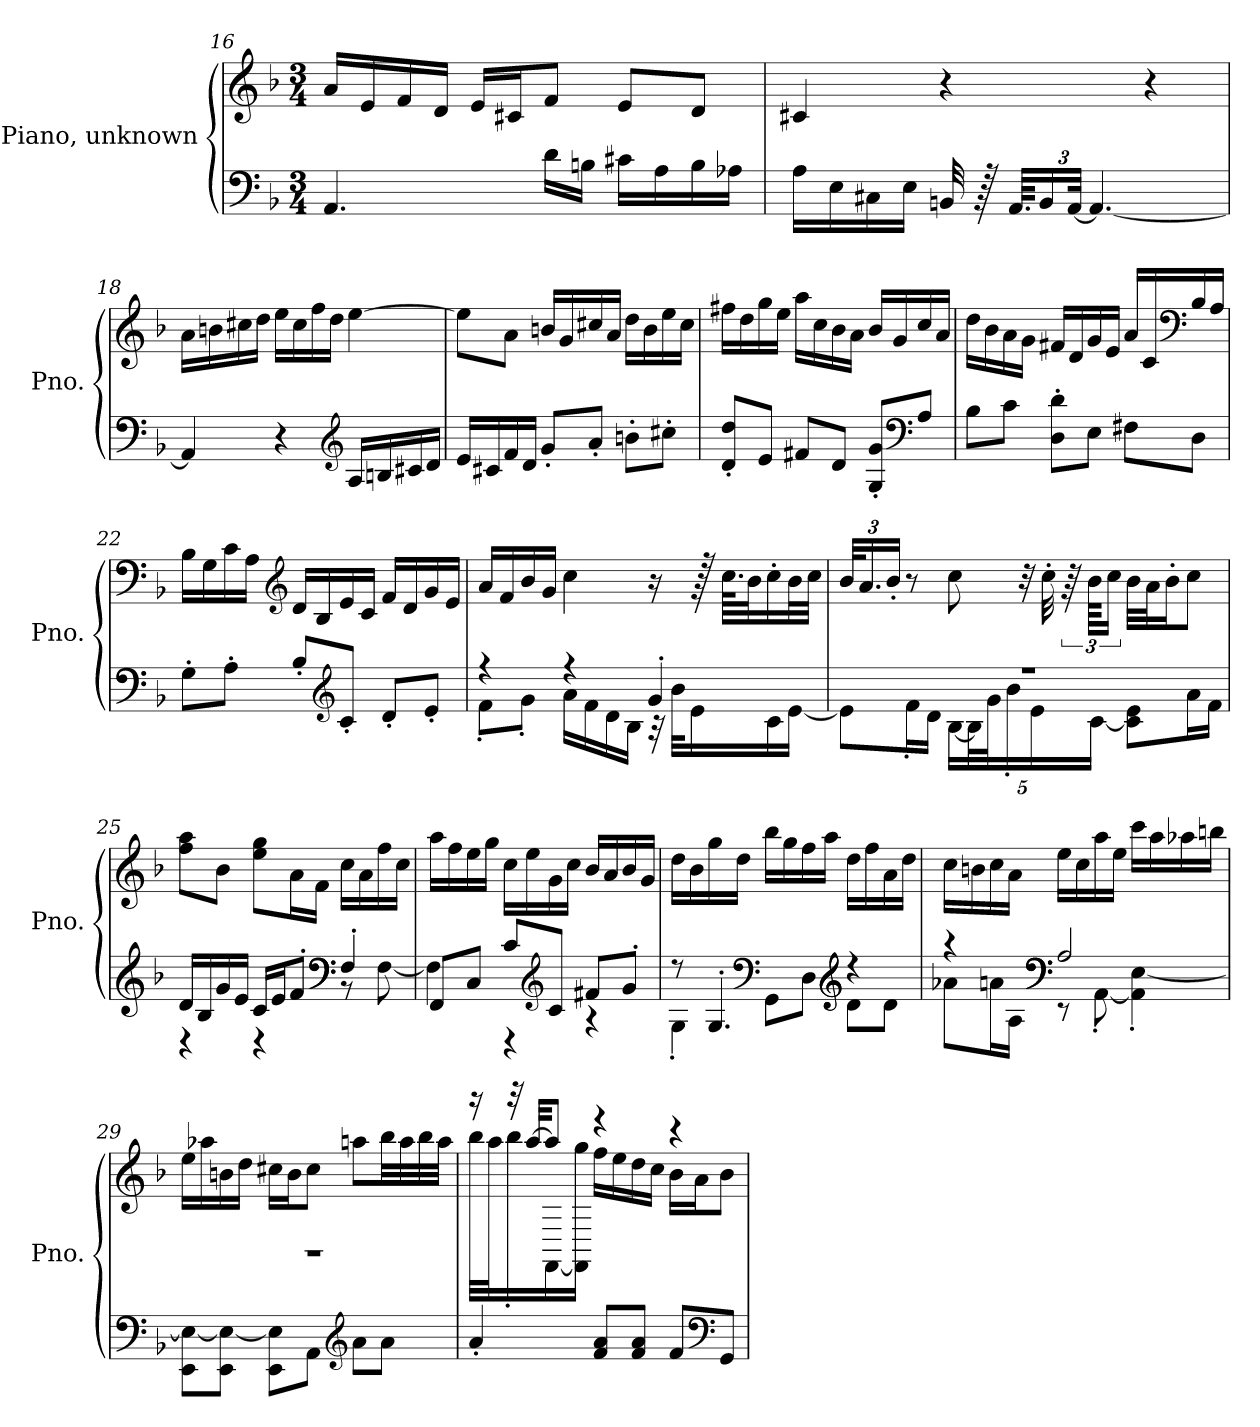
**kern	**kern
*part1	*part1
*staff2	*staff1
*I"Piano, unknown	*
*I'Pno.	*
*clefF4	*clefG2
*k[b-]	*k[b-]
*M3/4	*M3/4
=16	=16
4.AA/	16a/LL
.	16e/
.	16f/
.	16d/JJ
.	16e/LL
.	16c#X/J
16d\LL	8f/J
16Bn\JJ	.
16c#X\LL	8e/L
16A\	.
16B\	8d/J
16A-X\JJ	.
!!LO:LB:g=z
=17	=17
16A\LL	4c#X/
16E\	.
16C#X\	.
16E\JJ	.
32BBn/	4r
128r	.
64.AA/KKLL	.
*Xbrackettup	*
24BB/	.
[48AA/JJk	.
4.AA/_	.
.	4r
=18	=18
4AA/]	16a\LL
.	16bn\
.	16cc#X\
.	16dd\JJ
4r	16ee\LL
.	16cc#\
.	16ff\
.	16dd\JJ
*clefG2	*
16A/LL	[4ee\
16Bn/	.
16c#X/	.
16d/JJ	.
=19	=19
16e/LL	8ee\L]
16c#X/	.
16f/	8a\J
16d/JJ	.
8g'/L	16bn/LL
.	16g/
8a'/J	16cc#X/
.	16a/JJ
8bn'\L	16dd\LL
.	16b\
8cc#X'\J	16ee\
.	16cc#\JJ
!!LO:LB:g=z
=20	=20
8d/' 8dd/'L	16ff#X\LL
.	16dd\
8e/J	16gg\
.	16ee\JJ
8f#X/L	16aa\LL
.	16cc\
8d/J	16b-\
.	16a\JJ
8G/' 8g/'L	16b-/LL
.	16g/
*clefF4	*
8A/J	16cc/
.	16a/JJ
=21	=21
8B-\L	16dd\LL
.	16b-\
8c\J	16a\
.	16g\JJ
8D\' 8d\'L	16f#X/LL
.	16d/
8E\J	16g/
.	16e/JJ
8F#X\L	16a/LL
.	16c/
*	*clefF4
8D\J	16B-/
.	16A/JJ
=22	=22
8G'\L	16B-\LL
.	16G\
8A'\J	16c\
.	16A\JJ
*	*clefG2
8B-'/L	16d/LL
.	16B-/
*clefG2	*
8c'/J	16e/
.	16c/JJ
8d'/L	16f/LL
.	16d/
8e'/J	16g/
.	16e/JJ
!!LO:LB:g=z
=23	=23
*^	*
4r	8f'\L	16a/LL
.	.	16f/
.	8g'\J	16b-/
.	.	16g/JJ
4r	16a\LL	4cc\
.	16f\	.
.	16d\	.
.	16B-\JJ	.
4g'/	32r	16r
.	32b-\KLL	.
.	16e\	128r
.	.	64.cc\KLLL
.	.	32b-\J
.	16c\	16cc'\
.	[16e\JJ	32b-\L
.	.	32cc\JJJ
=24	=24	=24
*	*	*Xbrackettup
2.r	8e\L]	48b-/KLL
.	.	24.a/
.	.	24b-'/JJ
.	16f'\L	8r
.	16d\JJ	.
.	[20B-\LL	8cc\
.	40B-\L]	.
.	40g\J	.
.	20b-'\	.
.	.	32r
.	20e\	.
.	.	32cc'\
*	*	*brackettup
.	.	96r
.	.	96b-\KKLL
.	[20c\JJ	.
.	.	24cc\JJ
.	8c\] 8e\L	32b-\LLL
.	.	32a\J
.	.	16b-'\J
.	16a\L	8cc\J
.	16f\JJ	.
!!LO:LB:g=z
=25	=25	=25
16d/LL	4r	8ff\ 8aa\L
16B-/	.	.
16g/	.	8b-\J
16e/JJ	.	.
16c/LL	4r	8ee\ 8gg\L
16e/J	.	.
8f'/J	.	16a\L
.	.	16f\JJ
*clefF4	*	*
4F'/	8r	16cc\LL
.	.	16a\
.	[8F\	16ff\
.	.	16cc\JJ
=26	=26	=26
8FF/L	4F\]	16aa\LL
.	.	16ff\
8C/J	.	16ee\
.	.	16gg\JJ
8c/L	4r	16cc\LL
.	.	16ee\
*clefG2	*	*
8c/J	.	16g\
.	.	16cc\JJ
8f#X/L	4r	16b-/LL
.	.	16a/
8g'/J	.	16b-/
.	.	16g/JJ
=27	=27	=27
8r	4G'\	16dd\LL
.	.	16b-\
4.G'/	.	16gg\
.	.	16dd\JJ
*clefF4	*	*
.	8GG\L	16bb-\LL
.	.	16gg\
.	8D\J	16ff\
.	.	16aa\JJ
*clefG2	*	*
4r	8d\L	16dd\LL
.	.	16ff\
.	8d\J	16a\
.	.	16dd\JJ
!!LO:PB:g=z
=28	=28	=28
4r	8a-X\L	16cc\LL
.	.	16bn\
.	16an\L	16cc\
.	16A\JJ	16a\JJ
*clefF4	*	*
2A/	8r	16ee\LL
.	.	16cc\
.	[8AA'\	16aa\
.	.	16ee\JJ
.	4AA\]' [4E\'	16ccc\LL
.	.	16aa\
.	.	16aa-X\
.	.	16bbn\JJ
=29	=29	=29
2.r	8EE\ 8E\_L	16ee\LL
.	.	16aa-X\
.	8EE\ 8E\_J	16bn\
.	.	16dd\JJ
.	8EE\ 8E\]L	16cc#X\LL
.	.	16b\J
.	8AA\J	8cc#\J
*clefG2	*	*
.	8a\L	8aan\L
.	8a\J	32bb-\LL
.	.	32aa\
.	.	32bb-\
.	.	32aa\JJJ
*v	*v	*
!!LO:LB:g=z
=30	=30
*	*^
4a'/	16r	32bb-\LLL
.	.	32aa\J
.	32r	16bb-'\
.	[32aa/KKL	.
.	8aa/J]	[16FF\
.	.	16FF\] 16gg\JJ
8f/ 8a/L	4r	16ff\LL
.	.	16ee\
8f/ 8a/J	.	16dd\
.	.	16cc\JJ
8f/L	4r	16b-\LL
.	.	16a\J
*clefF4	*	*
8GG/J	.	8b-\J
*	*v	*v
=	=
*-	*-
